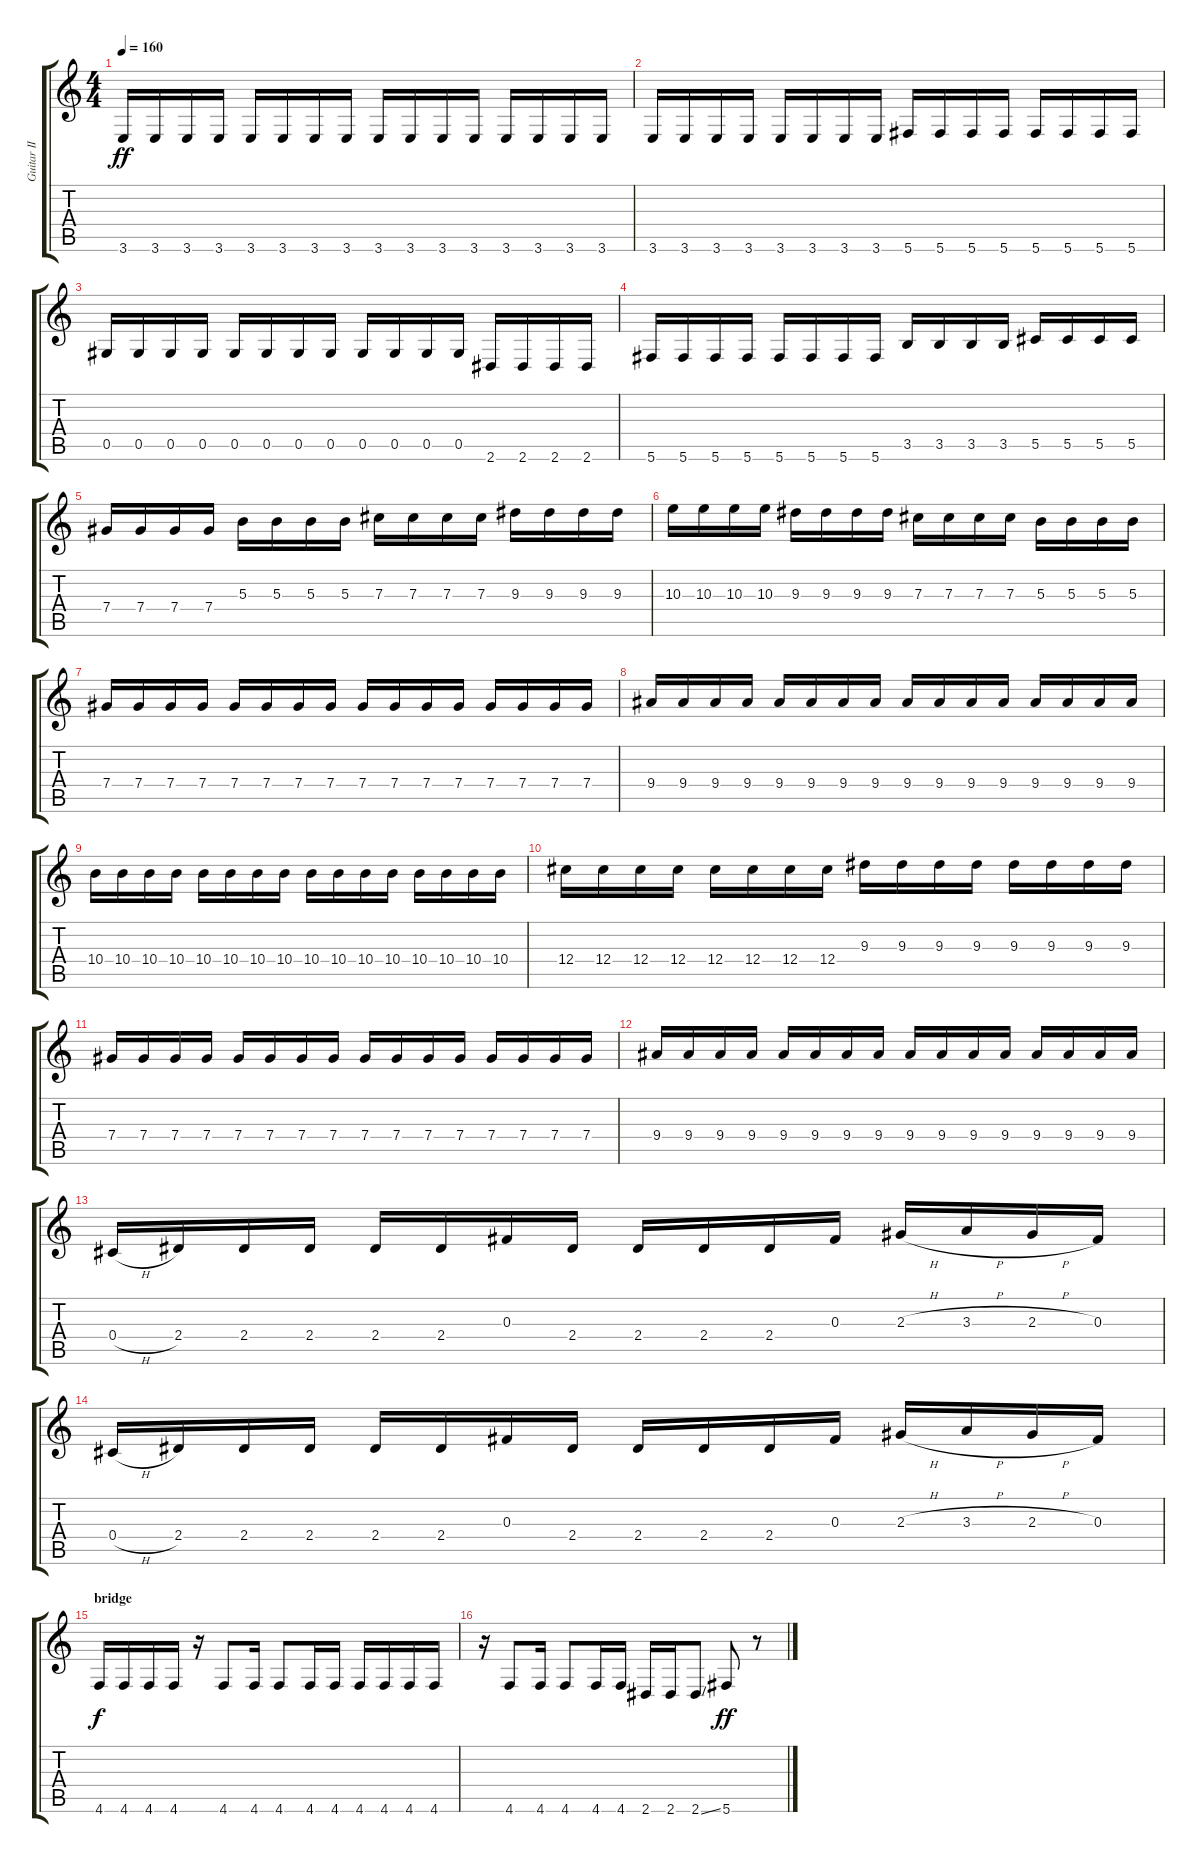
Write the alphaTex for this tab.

\track ("Guitar II" "Guitar II") {instrument distortionguitar}
\staff {score tabs}
\tuning (Eb4 Bb3 Gb3 Db3 Ab2 Db2) {hide}
\ts (4 4)
\tempo 160
\clef g2
\ks c
3.6.16{dy ff} 3.6.16 3.6.16 3.6.16 3.6.16 3.6.16 3.6.16 3.6.16 3.6.16 3.6.16 3.6.16 3.6.16 3.6.16 3.6.16 3.6.16 3.6.16 |
3.6.16 3.6.16 3.6.16 3.6.16 3.6.16 3.6.16 3.6.16 3.6.16 5.6.16 5.6.16 5.6.16 5.6.16 5.6.16 5.6.16 5.6.16 5.6.16 |
0.5.16 0.5.16 0.5.16 0.5.16 0.5.16 0.5.16 0.5.16 0.5.16 0.5.16 0.5.16 0.5.16 0.5.16 2.6.16 2.6.16 2.6.16 2.6.16 |
5.6.16 5.6.16 5.6.16 5.6.16 5.6.16 5.6.16 5.6.16 5.6.16 3.5.16 3.5.16 3.5.16 3.5.16 5.5.16 5.5.16 5.5.16 5.5.16 |
7.4.16 7.4.16 7.4.16 7.4.16 5.3.16 5.3.16 5.3.16 5.3.16 7.3.16 7.3.16 7.3.16 7.3.16 9.3.16 9.3.16 9.3.16 9.3.16 |
10.3.16 10.3.16 10.3.16 10.3.16 9.3.16 9.3.16 9.3.16 9.3.16 7.3.16 7.3.16 7.3.16 7.3.16 5.3.16 5.3.16 5.3.16 5.3.16 |
7.4.16 7.4.16 7.4.16 7.4.16 7.4.16 7.4.16 7.4.16 7.4.16 7.4.16 7.4.16 7.4.16 7.4.16 7.4.16 7.4.16 7.4.16 7.4.16 |
9.4.16 9.4.16 9.4.16 9.4.16 9.4.16 9.4.16 9.4.16 9.4.16 9.4.16 9.4.16 9.4.16 9.4.16 9.4.16 9.4.16 9.4.16 9.4.16 |
10.4.16 10.4.16 10.4.16 10.4.16 10.4.16 10.4.16 10.4.16 10.4.16 10.4.16 10.4.16 10.4.16 10.4.16 10.4.16 10.4.16 10.4.16 10.4.16 |
12.4.16 12.4.16 12.4.16 12.4.16 12.4.16 12.4.16 12.4.16 12.4.16 9.3.16 9.3.16 9.3.16 9.3.16 9.3.16 9.3.16 9.3.16 9.3.16 |
7.4.16 7.4.16 7.4.16 7.4.16 7.4.16 7.4.16 7.4.16 7.4.16 7.4.16 7.4.16 7.4.16 7.4.16 7.4.16 7.4.16 7.4.16 7.4.16 |
9.4.16 9.4.16 9.4.16 9.4.16 9.4.16 9.4.16 9.4.16 9.4.16 9.4.16 9.4.16 9.4.16 9.4.16 9.4.16 9.4.16 9.4.16 9.4.16 |
0.4{h}.16 2.4.16 2.4.16 2.4.16 2.4.16 2.4.16 0.3.16 2.4.16 2.4.16 2.4.16 2.4.16 0.3.16 2.3{h}.16 3.3{h}.16 2.3{h}.16 0.3.16 |
0.4{h}.16 2.4.16 2.4.16 2.4.16 2.4.16 2.4.16 0.3.16 2.4.16 2.4.16 2.4.16 2.4.16 0.3.16 2.3{h}.16 3.3{h}.16 2.3{h}.16 0.3.16 |
\section ("" "bridge")
4.6.16{dy f instrument electricguitarmuted} 4.6.16 4.6.16 4.6.16 r.16 4.6.8 4.6.16 4.6.8 4.6.16 4.6.16 4.6.16 4.6.16 4.6.16 4.6.16 |
r.16{instrument electricguitarmuted} 4.6.8 4.6.16 4.6.8 4.6.16 4.6.16 2.6.16 2.6.16 2.6{ss}.8 5.6.8{dy ff} r.8
